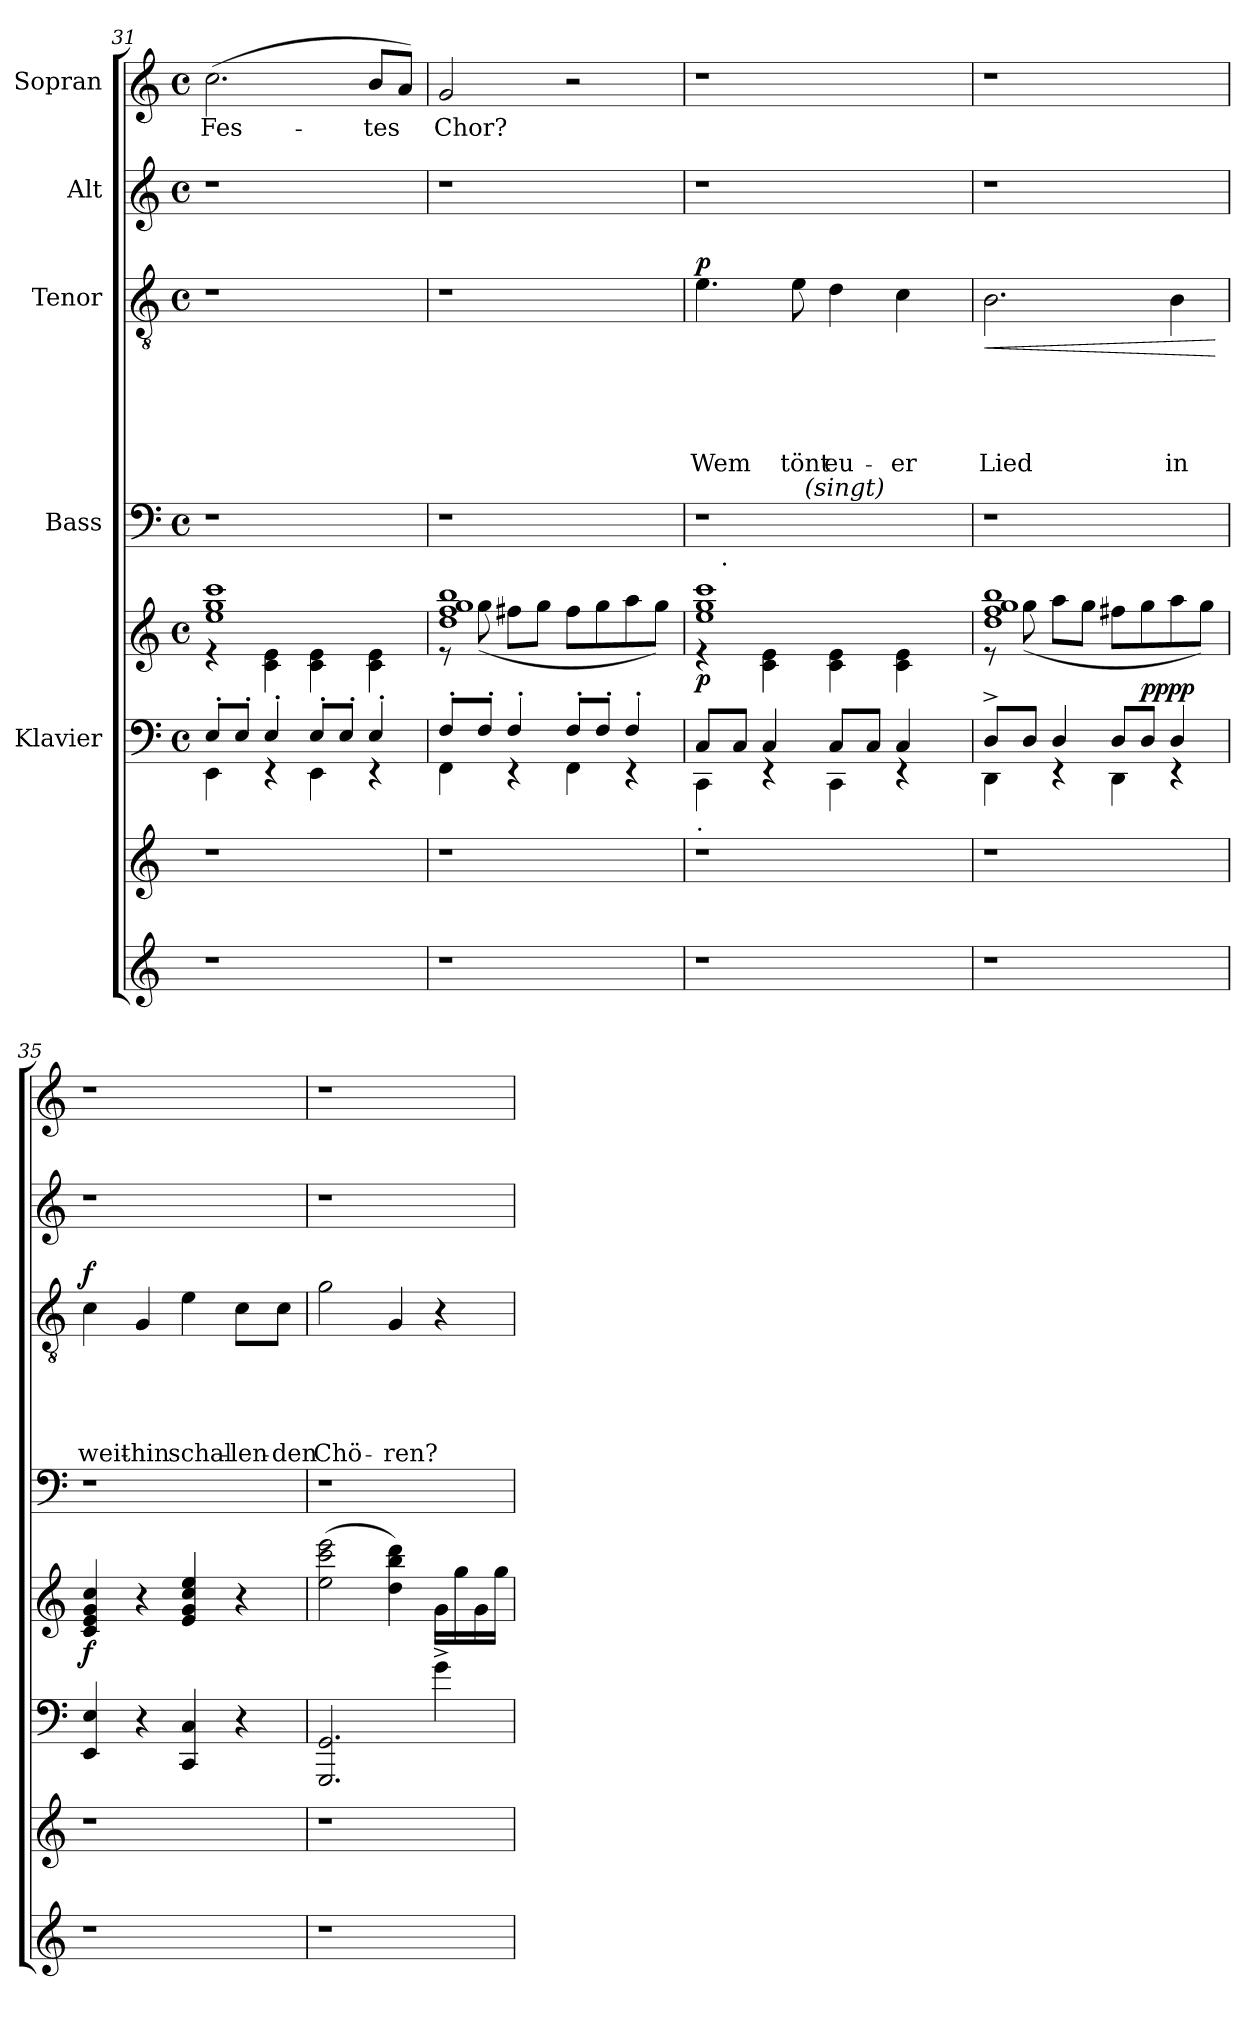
**kern	**kern	**kern	**kern	**dynam	**kern	**kern	**text	**text	**text	**text	**text	**dynam	**kern	**kern	**text
*part7	*part6	*part5	*part5	*part5	*part4	*part3	*part3	*part3	*part3	*part3	*part3	*part3	*part2	*part1	*part1
*staff8	*staff7	*staff6	*staff5	*staff5/6	*staff4	*staff3	*staff3	*staff3	*staff3	*staff3	*staff3	*staff3	*staff2	*staff1	*staff1
*	*	*I"Klavier	*	*	*I"Bass	*I"Tenor	*	*	*	*	*	*	*I"Alt	*I"Sopran	*
*clefG2	*clefG2	*clefF4	*clefG2	*	*clefF4	*clefGv2	*	*	*	*	*	*	*clefG2	*clefG2	*
*k[]	*k[]	*k[]	*k[]	*	*k[]	*k[]	*	*	*	*	*	*	*k[]	*k[]	*
*C:	*C:	*C:	*C:	*	*C:	*C:	*	*	*	*	*	*	*C:	*C:	*
*	*	*M4/4	*M4/4	*	*M4/4	*M4/4	*	*	*	*	*	*	*M4/4	*M4/4	*
*	*	*met(c)	*met(c)	*	*met(c)	*met(c)	*	*	*	*	*	*	*met(c)	*met(c)	*
=31	=31	=31	=31	=31	=31	=31	=31	=31	=31	=31	=31	=31	=31	=31	=31
*	*	*^	*^	*	*	*	*	*	*	*	*	*	*	*	*
!	!	!	!	!	!	!	!	!	!	!	!	!	!	!	!	!	!LO:LY:b
1r	1r	8E'>/L	4EE\	1ee 1gg 1ccc	4re	.	1r	1r	.	.	.	.	.	.	1r	(>2.cc\	Fes-
.	.	8E'>/J	.	.	.	.	.	.	.	.	.	.	.	.	.	.	.
.	.	4E'>/	4rEE	.	4c\ 4e\	.	.	.	.	.	.	.	.	.	.	.	.
.	.	8E'>/L	4EE\	.	4c\ 4e\	.	.	.	.	.	.	.	.	.	.	.	.
.	.	8E'>/J	.	.	.	.	.	.	.	.	.	.	.	.	.	.	.
!	!	!	!	!	!	!	!	!	!	!	!	!	!	!	!	!	!LO:LY:b
.	.	4E'>/	4rEE	.	4c\ 4e\	.	.	.	.	.	.	.	.	.	.	8b/L	-tes
.	.	.	.	.	.	.	.	.	.	.	.	.	.	.	.	8a/J)	.
=32	=32	=32	=32	=32	=32	=32	=32	=32	=32	=32	=32	=32	=32	=32	=32	=32	=32
!	!	!	!	!	!	!	!	!	!	!	!	!	!	!	!	!	!LO:LY:b
1r	1r	8F'>/L	4FF\	1dd 1ff 1gg 1bb	8re	.	1r	1r	.	.	.	.	.	.	1r	2g/	Chor?
.	.	8F'>/J	.	.	(<8gg\	.	.	.	.	.	.	.	.	.	.	.	.
.	.	4F'>/	4rEE	.	8ff#X\L	.	.	.	.	.	.	.	.	.	.	.	.
.	.	.	.	.	8gg\J	.	.	.	.	.	.	.	.	.	.	.	.
.	.	8F'>/L	4FF\	.	8ff#\L	.	.	.	.	.	.	.	.	.	.	2r	.
.	.	8F'>/J	.	.	8gg\	.	.	.	.	.	.	.	.	.	.	.	.
.	.	4F'>/	4rEE	.	8aa\	.	.	.	.	.	.	.	.	.	.	.	.
.	.	.	.	.	8gg\J)	.	.	.	.	.	.	.	.	.	.	.	.
!!LO:LB:g=z
=33	=33	=33	=33	=33	=33	=33	=33	=33	=33	=33	=33	=33	=33	=33	=33	=33	=33
!	!	!LO:TX:b:t=.	!	!	!	!	!	!	!	!	!	!	!	!	!	!	!
!	!	!	!	!	!	!LO:DY:b	!	!	!	!	!	!	!LO:LY:b	!LO:DY:a	!	!	!
*	*	*	*	*	*	*	*^	*	*	*	*	*	*	*	*	*	*
*	*	*	*	*	*	*	*	*^	*	*	*	*	*	*	*	*	*	*
1r	1r	8C/L	4CC\	1ee 1gg 1ccc	4re	p	1r	16.ryy	4ryy	4.e\	.	.	.	.	Wem	p	1r	1r	.
!	!	!	!	!	!	!	!	!LO:TX:b:t=.	!	!	!	!	!	!	!	!	!	!	!
.	.	.	.	.	.	.	.	2ryy	.	.	.	.	.	.	.	.	.	.	.
.	.	8C/J	.	.	.	.	.	.	.	.	.	.	.	.	.	.	.	.	.
.	.	4C/	4rEE	.	4c\ 4e\	.	.	.	8ryy	.	.	.	.	.	.	.	.	.	.
!	!	!	!	!	!	!	!	!	!	!	!	!	!	!	!LO:LY:b	!	!	!	!
.	.	.	.	.	.	.	.	.	32ryy	8e\	.	.	.	.	tönt	.	.	.	.
!	!	!	!	!	!	!	!	!	!LO:TX:a:i:t=(singt)	!	!	!	!	!	!	!	!	!	!
.	.	.	.	.	.	.	.	.	2ryy	.	.	.	.	.	.	.	.	.	.
!	!	!	!	!	!	!	!	!	!	!	!	!	!	!	!LO:LY:b	!	!	!	!
.	.	8C/L	4CC\	.	4c\ 4e\	.	.	.	.	4d\	.	.	.	.	eu-	.	.	.	.
.	.	.	.	.	.	.	.	4ryy	.	.	.	.	.	.	.	.	.	.	.
.	.	8C/J	.	.	.	.	.	.	.	.	.	.	.	.	.	.	.	.	.
!	!	!	!	!	!	!	!	!	!	!	!	!	!	!	!LO:LY:b	!	!	!	!
.	.	4C/	4rEE	.	4c\ 4e\	.	.	.	.	4c\	.	.	.	.	-er	.	.	.	.
.	.	.	.	.	.	.	.	8ryy	.	.	.	.	.	.	.	.	.	.	.
.	.	.	.	.	.	.	.	.	16.ryy	.	.	.	.	.	.	.	.	.	.
.	.	.	.	.	.	.	.	32ryy	.	.	.	.	.	.	.	.	.	.	.
=34	=34	=34	=34	=34	=34	=34	=34	=34	=34	=34	=34	=34	=34	=34	=34	=34	=34	=34	=34
!	!	!	!	!	!	!	!	!	!	!	!	!	!	!	!LO:LY:b	!LO:HP:b	!	!	!
*	*	*	*	*	*	*	*v	*v	*v	*	*	*	*	*	*	*	*	*	*
1r	1r	8D^>/L	4DD\	1dd 1ff 1gg 1bb	8re	.	1r	2.B\	.	.	.	.	Lied	<	1r	1r	.
.	.	8D/J	.	.	(<8gg\	.	.	.	.	.	.	.	.	.	.	.	.
.	.	4D/	4rEE	.	8aa\L	.	.	.	.	.	.	.	.	.	.	.	.
.	.	.	.	.	8gg\J	.	.	.	.	.	.	.	.	.	.	.	.
.	.	8D/L	4DD\	.	8ff#X\L	.	.	.	.	.	.	.	.	.	.	.	.
!	!	!	!	!	!	!LO:DY:a=2	!	!	!	!	!	!	!	!	!	!	!
.	.	8D/J	.	.	8gg\	pppp	.	.	.	.	.	.	.	.	.	.	.
!	!	!	!	!	!	!	!	!	!	!	!	!	!LO:LY:b	!	!	!	!
.	.	4D/	4rEE	.	8aa\	.	.	4B\	.	.	.	.	in	.	.	.	.
.	.	.	.	.	8gg\J)	.	.	.	.	.	.	.	.	.	.	.	.
*	*	*v	*v	*	*	*	*	*	*	*	*	*	*	*	*	*	*
*	*	*	*v	*v	*	*	*	*	*	*	*	*	*	*	*	*
.	.	.	.	.	.	.	.	.	.	.	.	[	.	.	.
=35	=35	=35	=35	=35	=35	=35	=35	=35	=35	=35	=35	=35	=35	=35	=35
!	!	!	!	!LO:DY:b	!	!	!	!	!	!	!LO:LY:b	!LO:DY:a	!	!	!
1r	1r	4EE/ 4E/	4c/ 4e/ 4g/ 4cc/	f	1r	4c\	.	.	.	.	weit-	f	1r	1r	.
!	!	!	!	!	!	!	!	!	!	!	!LO:LY:b	!	!	!	!
.	.	4r	4r	.	.	4G/	.	.	.	.	-hin	.	.	.	.
!	!	!	!	!	!	!	!	!	!	!	!LO:LY:b	!	!	!	!
.	.	4CC/ 4C/	4e/ 4g/ 4cc/ 4ee/	.	.	4e\	.	.	.	.	schal-	.	.	.	.
!	!	!	!	!	!	!	!	!	!	!	!LO:LY:b	!	!	!	!
.	.	4r	4r	.	.	8c\L	.	.	.	.	-len-	.	.	.	.
!	!	!	!	!	!	!	!	!	!	!	!LO:LY:b	!	!	!	!
.	.	.	.	.	.	8c\J	.	.	.	.	-den	.	.	.	.
=36	=36	=36	=36	=36	=36	=36	=36	=36	=36	=36	=36	=36	=36	=36	=36
!	!	!	!	!	!	!	!	!	!	!	!LO:LY:b	!	!	!	!
1r	1r	2.GGG/ 2.GG/	(>2ee\ 2ccc\ 2eee\	.	1r	2g\	.	.	.	.	Chö-	.	1r	1r	.
!	!	!	!	!	!	!	!	!	!	!	!LO:LY:b	!	!	!	!
.	.	.	4dd\ 4bb\ 4ddd\)	.	.	4G/	.	.	.	.	-ren?	.	.	.	.
.	.	4g^>\	16g\LL	.	.	4r	.	.	.	.	.	.	.	.	.
.	.	.	16gg\	.	.	.	.	.	.	.	.	.	.	.	.
.	.	.	16g\	.	.	.	.	.	.	.	.	.	.	.	.
.	.	.	(16gg\JJ	.	.	.	.	.	.	.	.	.	.	.	.
=	=	=	=	=	=	=	=	=	=	=	=	=	=	=	=
*-	*-	*-	*-	*-	*-	*-	*-	*-	*-	*-	*-	*-	*-	*-	*-
